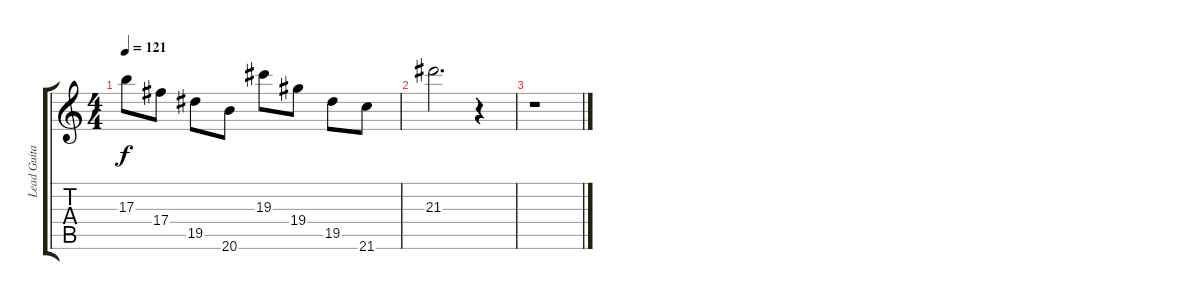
\track ("Lead Guitar" "Lead Guita") {instrument overdrivenguitar}
\staff {score tabs}
\tuning (Eb4 Bb3 Gb3 Db3 Ab2 Eb2) {hide}
\ts (4 4)
\tempo 121
\clef g2
\ks c
17.3.8{dy f} 17.4.8 19.5.8 20.6.8 19.3.8 19.4.8 19.5.8 21.6.8 |
21.3.2{d} r.4 |
r.1
